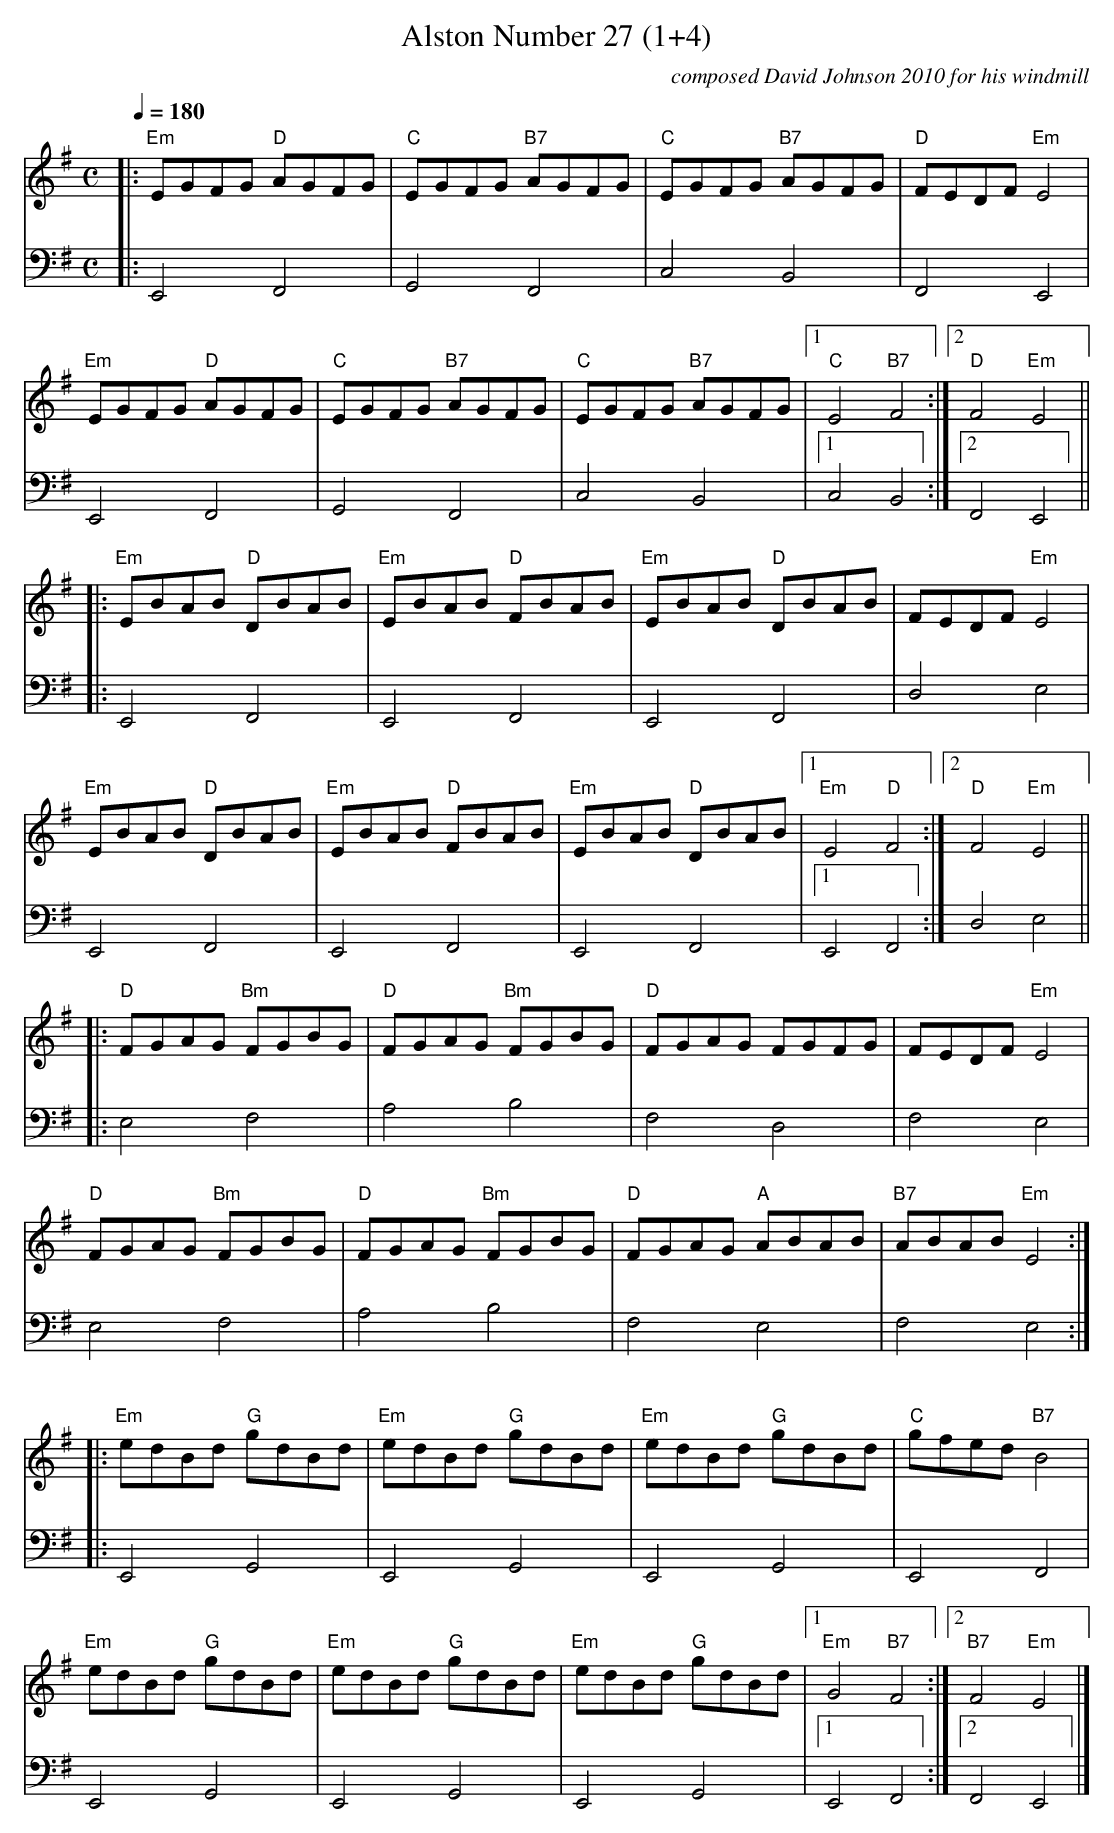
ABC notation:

X:1
T:Alston Number 27 (1+4)
C:composed David Johnson 2010 for his windmill
M:C
L:1/4
Q:180
K:G
V:1
|:"Em"E/G/F/G/ "D"A/G/F/G/|"C"E/G/F/G/ "B7"A/G/F/G/|"C"E/G/F/G/ "B7"A/G/F/G/|"D"F/E/D/F/ "Em"E2|
"Em"E/G/F/G/ "D"A/G/F/G/|"C"E/G/F/G/ "B7"A/G/F/G/|"C"E/G/F/G/ "B7"A/G/F/G/|1"C"E2 "B7"F2:|2"D"F2"Em"E2||
|:"Em"E/B/A/B/ "D"D/B/A/B/|"Em"E/B/A/B/ "D"F/B/A/B/|"Em"E/B/A/B/ "D"D/B/A/B/|F/E/D/F/ "Em"E2|
"Em"E/B/A/B/ "D"D/B/A/B/|"Em"E/B/A/B/ "D"F/B/A/B/|"Em"E/B/A/B/ "D"D/B/A/B/|1"Em"E2 "D"F2:|2"D"F2"Em"E2||
|:"D"F/G/A/G/ "Bm"F/G/B/G/|"D"F/G/A/G/ "Bm"F/G/B/G/|"D"F/G/A/G/ F/G/F/G/|F/E/D/F/ "Em"E2|
"D"F/G/A/G/ "Bm"F/G/B/G/|"D"F/G/A/G/ "Bm"F/G/B/G/|"D"F/G/A/G/ "A"A/B/A/B/|"B7"A/B/A/B/ "Em"E2:|
|:"Em"e/d/B/d/ "G"g/d/B/d/|"Em"e/d/B/d/ "G"g/d/B/d/|"Em"e/d/B/d/ "G"g/d/B/d/|"C"g/f/e/d/ "B7"B2|
"Em"e/d/B/d/ "G"g/d/B/d/|"Em"e/d/B/d/ "G"g/d/B/d/|"Em"e/d/B/d/ "G"g/d/B/d/|1"Em"G2 "B7"F2:|2"B7"F2"Em"E2|]
V:2 bass clef
|:E,,2F,,2|G,,2F,,2|C,2B,,2|F,,2E,,2|
E,,2F,,2|G,,2F,,2|C,2B,,2|1C,2B,,2:|2F,,2E,,2||
|:E,,2F,,2|E,,2F,,2|E,,2F,,2|D,2E,2|
E,,2F,,2|E,,2F,,2|E,,2F,,2|1E,,2F,,2:|D,2E,2||
|:E,2F,2|A,2B,2|F,2D,2|F,2E,2|
E,2F,2|A,2B,2|F,2E,2|F,2E,2:|
|:E,,2G,,2|E,,2G,,2|E,,2G,,2|E,,2F,,2|
E,,2G,,2|E,,2G,,2|E,,2G,,2|1E,,2F,,2:|2F,,2E,,2|]
